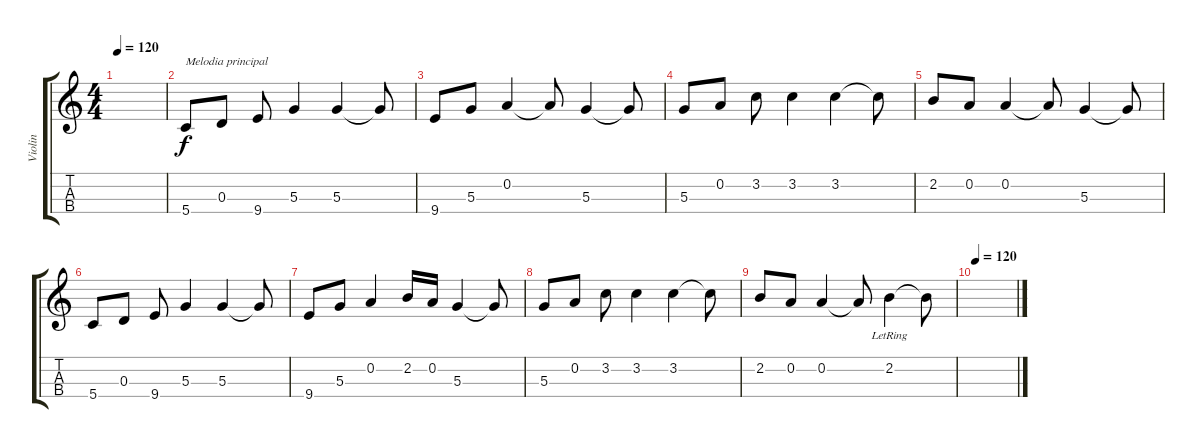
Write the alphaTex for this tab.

\track ("Violin" "Violin") {instrument violin}
\staff {score tabs}
\tuning (E5 A4 D4 G3) {hide}
\ts (4 4)
\tempo 120
\clef g2
\ks c
|
5.4.8{txt "Melodia principal"} 0.3.8 9.4.8 5.3.4 5.3.4 5.3{t}.8 |
9.4.8 5.3.8 0.2.4 0.2{t}.8 5.3.4 5.3{t}.8 |
5.3.8 0.2.8 3.2.8 3.2.4 3.2.4 3.2{t}.8 |
2.2.8 0.2.8 0.2.4 0.2{t}.8 5.3.4 5.3{t}.8 |
5.4.8 0.3.8 9.4.8 5.3.4 5.3.4 5.3{t}.8 |
9.4.8 5.3.8 0.2.4 2.2.16 0.2.16 5.3.4 5.3{t}.8 |
5.3.8 0.2.8 3.2.8 3.2.4 3.2.4 3.2{t}.8 |
2.2.8 0.2.8 0.2.4 0.2{t}.8 2.2{lr}.4 2.2{t}.8 |
\tempo 120
